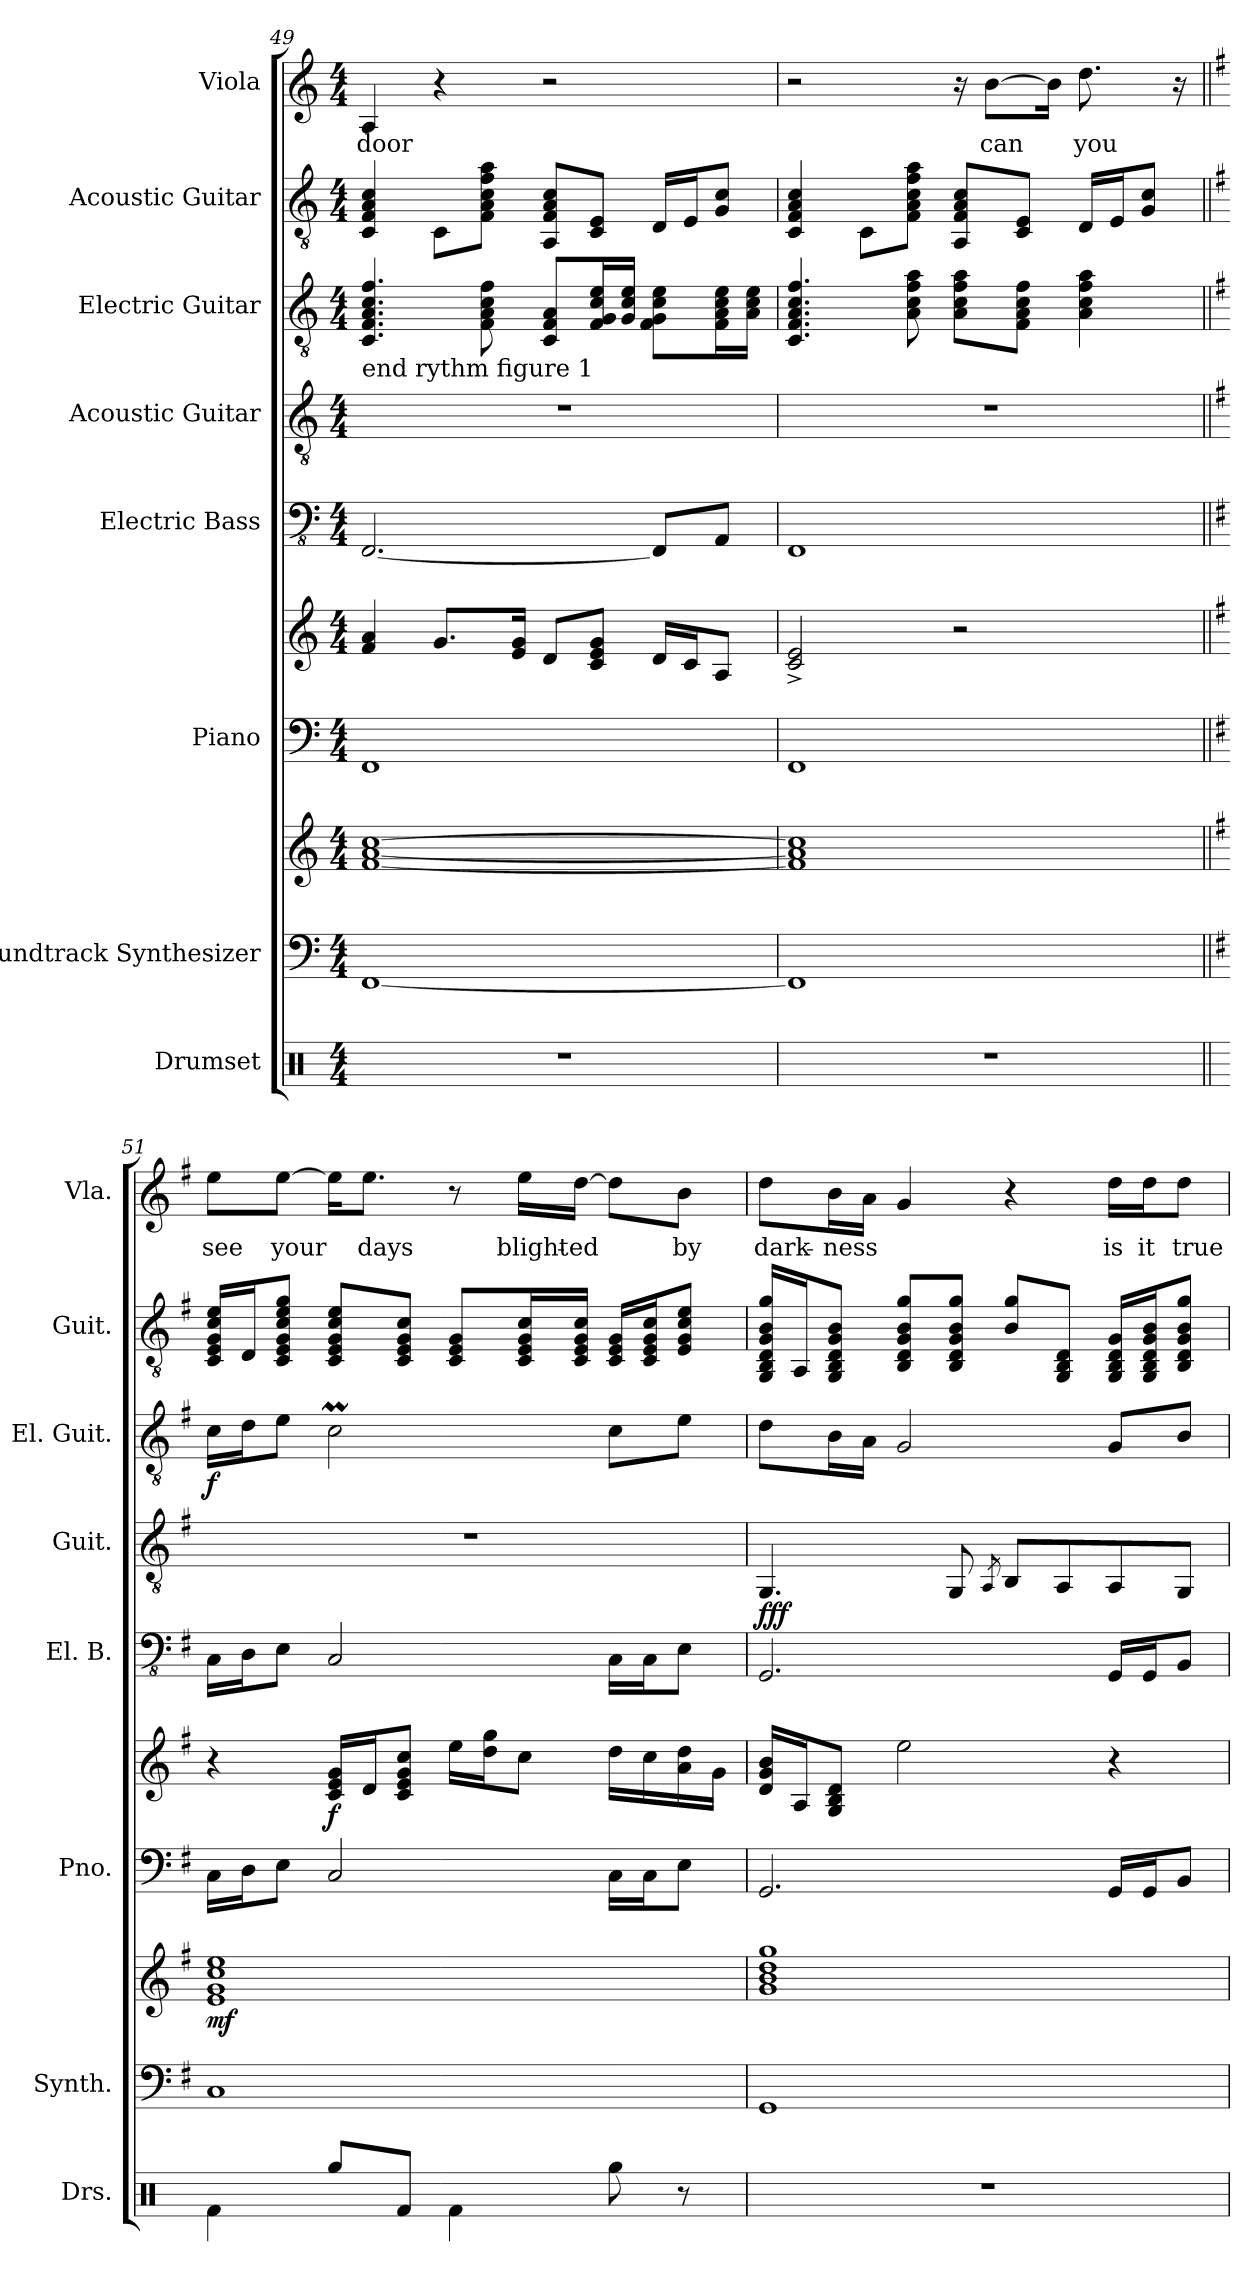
**kern	**kern	**kern	**dynam	**kern	**kern	**dynam	**kern	**kern	**dynam	**kern	**dynam	**kern	**kern	**text
*part8	*part7	*part7	*part7	*part6	*part6	*part6	*part5	*part4	*part4	*part3	*part3	*part2	*part1	*part1
*staff10	*staff9	*staff8	*staff8/9	*staff7	*staff6	*staff6/7	*staff5	*staff4	*staff4	*staff3	*staff3	*staff2	*staff1	*staff1
*I"Drumset	*I"Soundtrack Synthesizer	*	*	*I"Piano	*	*	*I"Electric Bass	*I"Acoustic Guitar	*	*I"Electric Guitar	*	*I"Acoustic Guitar	*I"Viola	*
*I'Drs.	*I'Synth.	*	*	*I'Pno.	*	*	*I'El. B.	*I'Guit.	*	*I'El. Guit.	*	*I'Guit.	*I'Vla.	*
*clefX	*clefF4	*clefG2	*	*clefF4	*clefG2	*	*clefFv4	*clefGv2	*	*clefGv2	*	*clefGv2	*clefG2	*
*k[]	*k[]	*k[]	*	*k[]	*k[]	*	*k[]	*k[]	*	*k[]	*	*k[]	*k[]	*
*M4/4	*M4/4	*M4/4	*	*M4/4	*M4/4	*	*M4/4	*M4/4	*	*M4/4	*	*M4/4	*M4/4	*
=49	=49	=49	=49	=49	=49	=49	=49	=49	=49	=49	=49	=49	=49	=49
!	!	!	!	!	!	!	!	!	!	!LO:TX:b:t=end rythm figure 1	!	!	!	!
1r	[1FF	[1f [1a [1cc	.	1FF	4f/ 4a/	.	[2.FFF/	1r	.	4.C/ 4.F/ 4.A/ 4.c/ 4.f/	.	4C/ 4F/ 4A/ 4c/	4A/	door
.	.	.	.	.	8.g/L	.	.	.	.	.	.	8C\L	4r	.
.	.	.	.	.	.	.	.	.	.	8F\ 8A\ 8c\ 8f\	.	8F\ 8A\ 8c\ 8f\ 8a\J	.	.
.	.	.	.	.	16e/ 16g/Jk	.	.	.	.	.	.	.	.	.
.	.	.	.	.	8d/L	.	.	.	.	8C/ 8F/ 8A/L	.	8AA/ 8F/ 8A/ 8c/L	2r	.
.	.	.	.	.	8c/ 8e/ 8g/J	.	.	.	.	16F/ 16G/ 16c/ 16e/L	.	8C/ 8E/J	.	.
.	.	.	.	.	.	.	.	.	.	16G/ 16c/ 16e/JJ	.	.	.	.
.	.	.	.	.	16d/LL	.	8FFF/L]	.	.	8F\ 8G\ 8c\ 8e\L	.	16D/LL	.	.
.	.	.	.	.	16c/J	.	.	.	.	.	.	16E/J	.	.
.	.	.	.	.	8A/J	.	8AAA/J	.	.	16F\ 16A\ 16c\ 16e\L	.	8G/ 8c/J	.	.
.	.	.	.	.	.	.	.	.	.	16A\ 16c\ 16e\JJ	.	.	.	.
!!LO:PB:g=z
=50	=50	=50	=50	=50	=50	=50	=50	=50	=50	=50	=50	=50	=50	=50
1r	1FF]	1f] 1a] 1cc]	.	1FF	2c/^ 2e/^	.	1FFF	1r	.	4.C/ 4.F/ 4.A/ 4.c/ 4.f/	.	4C/ 4F/ 4A/ 4c/	2r	.
.	.	.	.	.	.	.	.	.	.	.	.	8C\L	.	.
.	.	.	.	.	.	.	.	.	.	8A\ 8c\ 8f\ 8a\	.	8F\ 8A\ 8c\ 8f\ 8a\J	.	.
.	.	.	.	.	2r	.	.	.	.	8A\ 8c\ 8f\ 8a\L	.	8AA/ 8F/ 8A/ 8c/L	16r	.
.	.	.	.	.	.	.	.	.	.	.	.	.	[8b\L	can
.	.	.	.	.	.	.	.	.	.	8F\ 8A\ 8c\ 8f\J	.	8C/ 8E/J	.	.
.	.	.	.	.	.	.	.	.	.	.	.	.	16b\Jk]	.
.	.	.	.	.	.	.	.	.	.	4A\ 4c\ 4f\ 4a\	.	16D/LL	8.dd\	you
.	.	.	.	.	.	.	.	.	.	.	.	16E/J	.	.
.	.	.	.	.	.	.	.	.	.	.	.	8G/ 8c/J	.	.
.	.	.	.	.	.	.	.	.	.	.	.	.	16r	.
=51||	=51||	=51||	=51||	=51||	=51||	=51||	=51||	=51||	=51||	=51||	=51||	=51||	=51||	=51||
*	*k[f#]	*k[f#]	*	*k[f#]	*k[f#]	*	*k[f#]	*k[f#]	*	*k[f#]	*	*k[f#]	*k[f#]	*
!	!	!	!LO:DY:b	!	!	!	!	!	!	!	!LO:DY:b	!	!	!
4Rf\	1C	1e 1g 1cc 1ee	mf	16C\LL	4r	.	16CC\LL	1r	.	16c\LL	f	16C/ 16E/ 16G/ 16c/ 16e/LL	8ee\L	see
.	.	.	.	16D\J	.	.	16DD\J	.	.	16d\J	.	16D/J	.	.
.	.	.	.	8E\J	.	.	8EE\J	.	.	8e\J	.	8C/ 8E/ 8G/ 8c/ 8e/ 8g/J	[8ee\J	your
!	!	!	!	!	!	!LO:DY:b	!	!	!	!	!	!	!	!
8Rgg/L	.	.	.	2C/	16c/ 16e/ 16g/LL	f	2CC/	.	.	2cM\	.	8C/ 8E/ 8G/ 8c/ 8e/L	16ee\KL]	.
.	.	.	.	.	16d/J	.	.	.	.	.	.	.	8.ee\J	days
8Rf/J	.	.	.	.	8c/ 8e/ 8g/ 8cc/J	.	.	.	.	.	.	8C/ 8E/ 8G/ 8c/J	.	.
4Rf\	.	.	.	.	16ee\LL	.	.	.	.	.	.	8C/ 8E/ 8G/L	8r	.
.	.	.	.	.	16dd\ 16gg\J	.	.	.	.	.	.	.	.	.
.	.	.	.	.	8cc\J	.	.	.	.	.	.	16C/ 16E/ 16G/ 16c/L	16ee\LL	blight-
.	.	.	.	.	.	.	.	.	.	.	.	16C/ 16E/ 16G/ 16c/JJ	[16dd\JJ	-ed
8Rgg\	.	.	.	16C\LL	16dd\LL	.	16CC\LL	.	.	8c\L	.	16C/ 16E/ 16G/LL	8dd\L]	.
.	.	.	.	16C\J	16cc\	.	16CC\J	.	.	.	.	16C/ 16E/ 16G/ 16c/J	.	.
8r	.	.	.	8E\J	16a\ 16dd\	.	8EE\J	.	.	8e\J	.	8E/ 8G/ 8c/ 8e/J	8b\J	by
.	.	.	.	.	16g\JJ	.	.	.	.	.	.	.	.	.
=52	=52	=52	=52	=52	=52	=52	=52	=52	=52	=52	=52	=52	=52	=52
!	!	!	!	!	!	!	!	!	!LO:DY:b	!	!	!	!	!
1r	1GG	1g 1b 1dd 1gg	.	2.GG/	16d/ 16g/ 16b/LL	.	2.GGG/	4.GG/	fff	8d\L	.	16GG/ 16BB/ 16D/ 16G/ 16B/ 16g/LL	8dd\L	dark-
.	.	.	.	.	16A/J	.	.	.	.	.	.	16AA/J	.	.
.	.	.	.	.	8G/ 8B/ 8d/J	.	.	.	.	16B\L	.	8GG/ 8BB/ 8D/ 8G/ 8B/J	16b\L	-ness
.	.	.	.	.	.	.	.	.	.	16A\JJ	.	.	16a\JJ	.
.	.	.	.	.	2ee\	.	.	.	.	2G/	.	8BB/ 8D/ 8G/ 8B/ 8g/L	4g/	.
.	.	.	.	.	.	.	.	8GG/	.	.	.	8BB/ 8D/ 8G/ 8B/ 8g/J	.	.
.	.	.	.	.	.	.	.	8qAA/	.	.	.	.	.	.
.	.	.	.	.	.	.	.	8BB/L	.	.	.	8B/ 8g/L	4r	.
.	.	.	.	.	.	.	.	8AA/	.	.	.	8GG/ 8BB/ 8D/J	.	.
.	.	.	.	16GG/LL	4r	.	16GGG/LL	8AA/	.	8G/L	.	16GG/ 16BB/ 16D/ 16G/LL	16dd\LL	is
.	.	.	.	16GG/J	.	.	16GGG/J	.	.	.	.	16GG/ 16BB/ 16D/ 16G/ 16B/J	16dd\J	it
.	.	.	.	8BB/J	.	.	8BBB/J	8GG/J	.	8B/J	.	8BB/ 8D/ 8G/ 8B/ 8g/J	8dd\J	true
=	=	=	=	=	=	=	=	=	=	=	=	=	=	=
*-	*-	*-	*-	*-	*-	*-	*-	*-	*-	*-	*-	*-	*-	*-
